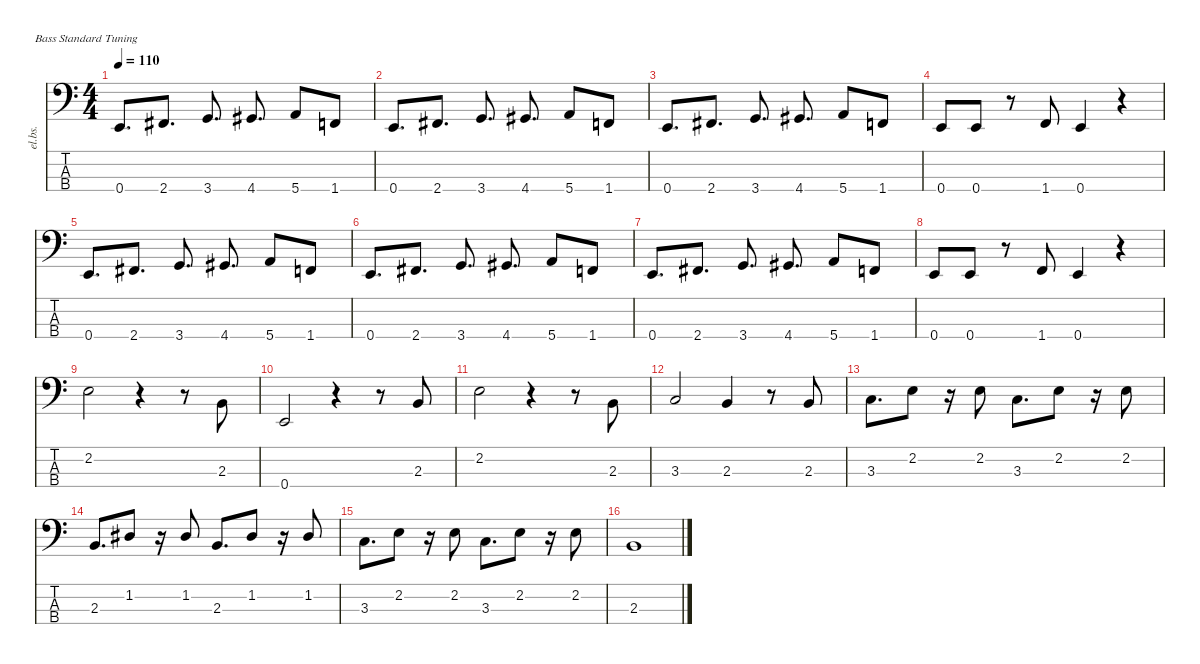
\defaultSystemsLayout 4
\hideDynamics
\bracketExtendMode nobrackets
\otherSystemsTrackNameOrientation horizontal
\track ("Electric Bass" "el.bs.") {instrument electricbassfinger}
\staff {score tabs}
\tuning (G2 D2 A1 E1)
\ts (4 4)
\tempo 110
\clef f4
\ks c
0.4.8{d dy mf beam Up} 2.4{acc #}.8{d beam Up} 3.4.8{d beam Up} 4.4{acc #}.8{d beam Up} 5.4.8{beam Up} 1.4.8{beam Up} |
0.4.8{d beam Up} 2.4{acc #}.8{d beam Up} 3.4.8{d beam Up} 4.4{acc #}.8{d beam Up} 5.4.8{beam Up} 1.4.8{beam Up} |
0.4.8{d beam Up} 2.4{acc #}.8{d beam Up} 3.4.8{d beam Up} 4.4{acc #}.8{d beam Up} 5.4.8{beam Up} 1.4.8{beam Up} |
0.4.8{beam Up} 0.4.8{beam Up} r.8{beam Up} 1.4.8{beam Up} 0.4.4{beam Up} r.4{beam Up} |
0.4.8{d beam Up} 2.4{acc #}.8{d beam Up} 3.4.8{d beam Up} 4.4{acc #}.8{d beam Up} 5.4.8{beam Up} 1.4.8{beam Up} |
0.4.8{d beam Up} 2.4{acc #}.8{d beam Up} 3.4.8{d beam Up} 4.4{acc #}.8{d beam Up} 5.4.8{beam Up} 1.4.8{beam Up} |
0.4.8{d beam Up} 2.4{acc #}.8{d beam Up} 3.4.8{d beam Up} 4.4{acc #}.8{d beam Up} 5.4.8{beam Up} 1.4.8{beam Up} |
0.4.8{beam Up} 0.4.8{beam Up} r.8{beam Up} 1.4.8{beam Up} 0.4.4{beam Up} r.4{beam Up} |
2.2.2{beam Down} r.4{beam Down} r.8{beam Down} 2.3.8{beam Up} |
0.4.2{beam Up} r.4{beam Up} r.8{beam Up} 2.3.8{beam Up} |
2.2.2{beam Down} r.4{beam Down} r.8{beam Down} 2.3.8{beam Up} |
3.3.2{beam Up} 2.3.4{beam Up} r.8{beam Up} 2.3.8{beam Up} |
3.3.8{d beam Down} 2.2.8{beam Down} r.16{beam Down} 2.2.8{beam Down} 3.3.8{d beam Down} 2.2.8{beam Down} r.16{beam Down} 2.2.8{beam Down} |
2.3.8{d beam Up} 1.2{acc #}.8{beam Up} r.16{beam Up} 1.2{acc #}.8{beam Up} 2.3.8{d beam Up} 1.2{acc #}.8{beam Up} r.16{beam Up} 1.2{acc #}.8{beam Up} |
3.3.8{d beam Down} 2.2.8{beam Down} r.16{beam Down} 2.2.8{beam Down} 3.3.8{d beam Down} 2.2.8{beam Down} r.16{beam Down} 2.2.8{beam Down} |
2.3.1{beam Up}
